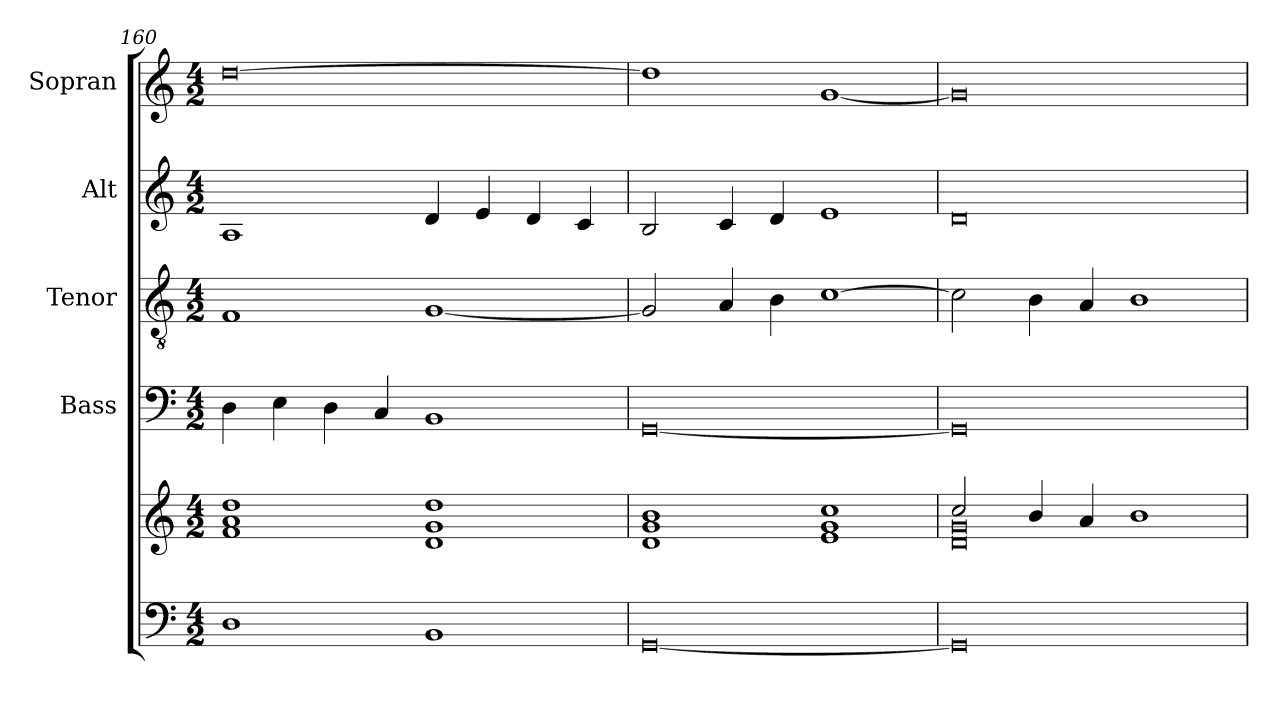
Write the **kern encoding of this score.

**kern	**kern	**kern	**kern	**kern	**kern
*part5	*part5	*part4	*part3	*part2	*part1
*staff6	*staff5	*staff4	*staff3	*staff2	*staff1
*	*	*I"Bass	*I"Tenor	*I"Alt	*I"Sopran
*	*	*I'B.	*I'T.	*I'A.	*I'S.
!!LO:PB:g=z
*clefF4	*clefG2	*clefF4	*clefGv2	*clefG2	*clefG2
*k[]	*k[]	*k[]	*k[]	*k[]	*k[]
*C:	*C:	*C:	*C:	*C:	*C:
*M4/2	*M4/2	*M4/2	*M4/2	*M4/2	*M4/2
=160	=160	=160	=160	=160	=160
1D	1f 1a 1dd	4D\	1F	1A	[0dd
.	.	4E\	.	.	.
.	.	4D\	.	.	.
.	.	4C/	.	.	.
1BB	1d 1g 1dd	1BB	[1G	4d/	.
.	.	.	.	4e/	.
.	.	.	.	4d/	.
.	.	.	.	4c/	.
=161	=161	=161	=161	=161	=161
[0GG	1d 1g 1b	[0GG	2G/]	2B/	1dd]
.	.	.	4A/	4c/	.
.	.	.	4B\	4d/	.
.	1e 1g 1cc	.	[1c	1e	[1g
=162	=162	=162	=162	=162	=162
*	*^	*	*	*	*
0GG]	2cc/	0d 0g	0GG]	2c\]	0d	0g]
.	4b/	.	.	4B\	.	.
.	4a/	.	.	4A/	.	.
.	1b	.	.	1B	.	.
*	*v	*v	*	*	*	*
=	=	=	=	=	=
*-	*-	*-	*-	*-	*-
